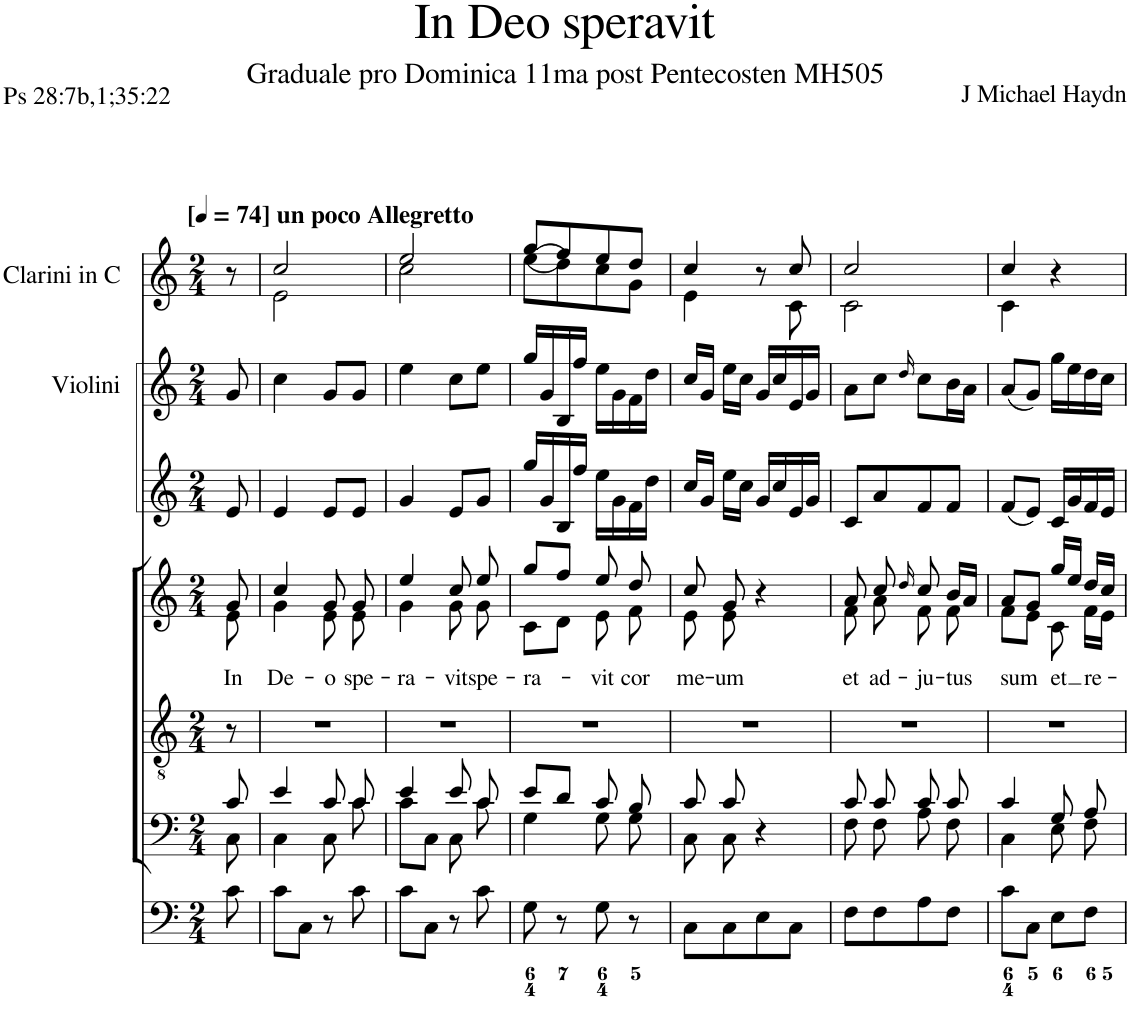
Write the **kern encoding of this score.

**kern	**kern	**kern	**kern	**text	**kern	**kern	**kern
*part7	*part6	*part5	*part4	*part4	*part3	*part2	*part1
*staff7	*staff6	*staff5	*staff4	*staff4	*staff3	*staff2	*staff1
*I"Organ	*I"Voice	*I"Tenor	*I"Voice	*	*I"Violin	*I"Violini	*I"Clarini in C
*	*	*	*	*	*I'Vln	*I'Vln	*
*clefF4	*clefF4	*clefGv2	*clefG2	*	*clefG2	*clefG2	*clefG2
*k[]	*k[]	*k[]	*k[]	*	*k[]	*k[]	*k[]
*M2/4	*M2/4	*M2/4	*M2/4	*	*M2/4	*M2/4	*M2/4
*MM74	*MM74	*MM74	*MM74	*	*MM74	*MM74	*MM74
=1	=1	=1	=1	=1	=1	=1	=1
*	*^	*	*	*	*	*	*
!	!	!	!	!	!	!	!	!LO:TX:a:B:t=[
!	!	!	!	!	!	!	!	!LO:TX:a:B:t=] un poco Allegretto
!	!	!	!	!	!LO:LY:b	!	!	!
*	*	*	*	*^	*	*	*	*
8c\	8c/	8C\	8r	8g/	8e\	In	8e/	8g/	8r
=2	=2	=2	=2	=2	=2	=2	=2	=2	=2
!	!	!	!	!	!	!LO:LY:b	!	!	!
*	*	*	*	*	*	*	*	*	*^
8c\L	4e/	4C\	2r	4cc/	4g\	De-	4e/	4cc\	2cc/	2e\
8C\J	.	.	.	.	.	.	.	.	.	.
!	!	!	!	!	!	!LO:LY:b	!	!	!	!
8r	8c/	8C\	.	8g/	8e\	-o	8e/L	8g/L	.	.
!	!	!	!	!	!	!LO:LY:b	!	!	!	!
8c\	8c/	8c\	.	8g/	8e\	spe-	8e/J	8g/J	.	.
=3	=3	=3	=3	=3	=3	=3	=3	=3	=3	=3
!	!	!	!	!	!	!LO:LY:b	!	!	!	!
8c\L	4e/	8c\L	2r	4ee/	4g\	-ra-	4g/	4ee\	2ee/	2cc\
8C\J	.	8C\J	.	.	.	.	.	.	.	.
!	!	!	!	!	!	!LO:LY:b	!	!	!	!
8r	8e/	8C\	.	8cc/	8g\	-vit	8e/L	8cc\L	.	.
!	!	!	!	!	!	!LO:LY:b	!	!	!	!
8c\	8c/	8c\	.	8ee/	8g\	spe-	8g/J	8ee\J	.	.
=4	=4	=4	=4	=4	=4	=4	=4	=4	=4	=4
!	!	!	!	!	!	!LO:LY:b	!	!	!	!
8G\	8e/L	4G\	2r	8gg/L	8c\L	-ra-	16gg/LL	16gg/LL	(8gg/L	(8ee\L
.	.	.	.	.	.	.	16g/	16g/	.	.
8r	8d/J	.	.	8ff/J	8d\J	.	16B/	16B/	8ff/)	8dd\)
.	.	.	.	.	.	.	16ff/JJ	16ff/JJ	.	.
!	!	!	!	!	!	!LO:LY:b	!	!	!	!
8G\	8c/	8G\	.	8ee/	8e\	-vit	16ee\LL	16ee\LL	8ee/	8cc\
.	.	.	.	.	.	.	16g\	16g\	.	.
!	!	!	!	!	!	!LO:LY:b	!	!	!	!
8r	8B/	8G\	.	8dd/	8f\	cor	16f\	16f\	8dd/J	8g\J
.	.	.	.	.	.	.	16dd\JJ	16dd\JJ	.	.
=5	=5	=5	=5	=5	=5	=5	=5	=5	=5	=5
!	!	!	!	!	!	!LO:LY:b	!	!	!	!
8C\L	8c/	8C\	2r	8cc/	8e\	me-	16cc/LL	16cc/LL	4cc/	4e\
.	.	.	.	.	.	.	16g/JJ	16g/JJ	.	.
!	!	!	!	!	!	!LO:LY:b	!	!	!	!
8C\	8c/	8C\	.	8g/	8e\	-um	16ee\LL	16ee\LL	.	.
.	.	.	.	.	.	.	16cc\JJ	16cc\JJ	.	.
8E\	4r	4ryy	.	4r	4ryy	.	16g/LL	16g/LL	8r	8ryy
.	.	.	.	.	.	.	16cc/	16cc/	.	.
8C\J	.	.	.	.	.	.	16e/	16e/	8cc/	8c\
.	.	.	.	.	.	.	16g/JJ	16g/JJ	.	.
=6	=6	=6	=6	=6	=6	=6	=6	=6	=6	=6
!	!	!	!	!	!	!LO:LY:b	!	!	!	!
8F\L	8c/	8F\	2r	8a/	8f\	et	8c/L	8a\L	2cc/	2c\
!	!	!	!	!	!	!LO:LY:b	!	!	!	!
8F\	8c/	8F\	.	8cc/	8a\	ad-	8a/	8cc\J	.	.
.	.	.	.	16qdd/	.	.	.	16qdd/	.	.
!	!	!	!	!	!	!LO:LY:b	!	!	!	!
8A\	8c/	8A\	.	8cc/	8f\	-ju-	8f/	8cc\L	.	.
!	!	!	!	!	!	!LO:LY:b	!	!	!	!
8F\J	8c/	8F\	.	16b/LL	8f\	-tus	8f/J	16b\L	.	.
.	.	.	.	16a/JJ	.	.	.	16a\JJ	.	.
=7	=7	=7	=7	=7	=7	=7	=7	=7	=7	=7
!	!	!	!	!	!	!LO:LY:b	!	!	!	!
8c\L	4c/	4C\	2r	8a/L	8f\L	sum	(8f/L	(8a/L	4cc/	4c\
8C\J	.	.	.	8g/J	8e\J	.	8e/J)	8g/J)	.	.
!	!	!	!	!	!	!LO:LY:b	!	!	!	!
8E\L	8G/	8E\	.	16gg/LL	8c\	et	16c/LL	16gg\LL	4r	4ryy
.	.	.	.	16ee/JJ	.	.	16g/	16ee\	.	.
!	!	!	!	!	!	!LO:LY:b	!	!	!	!
8F\J	8A/	8F\	.	16dd/LL	16f\LL	re-	16f/	16dd\	.	.
.	.	.	.	16cc/JJ	16e\JJ	.	16e/JJ	16cc\JJ	.	.
*	*v	*v	*	*v	*v	*	*	*	*v	*v
=	=	=	=	=	=	=	=
*-	*-	*-	*-	*-	*-	*-	*-
